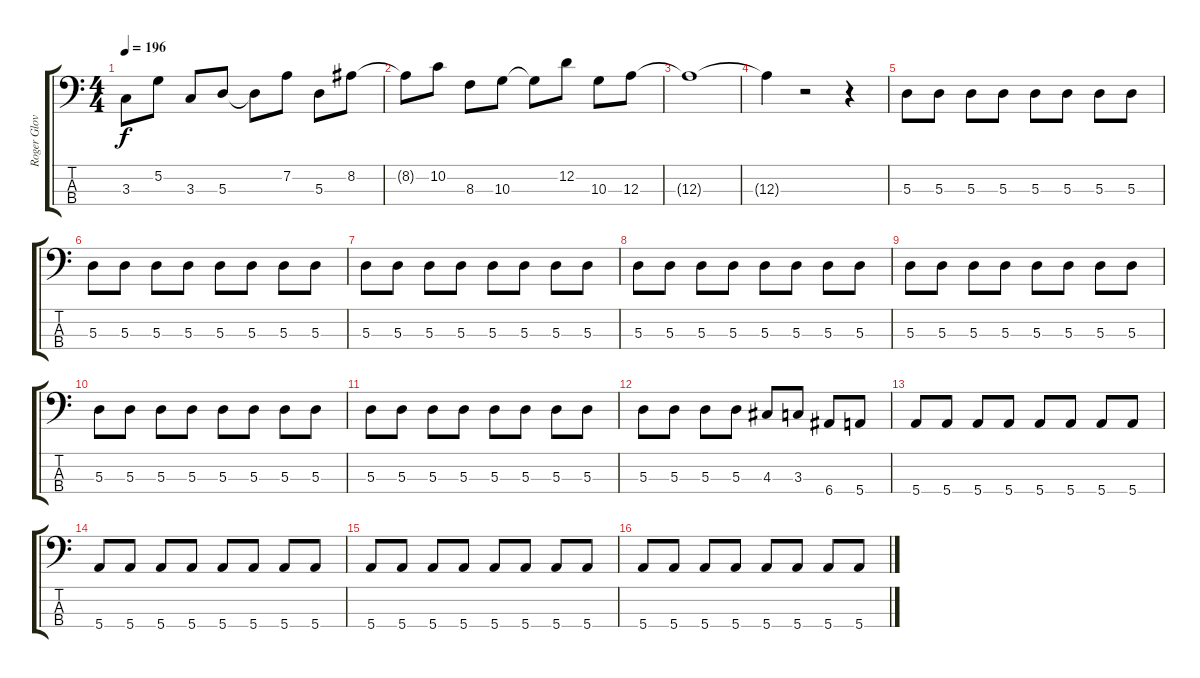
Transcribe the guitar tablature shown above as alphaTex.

\track ("Roger Glover" "Roger Glov") {instrument electricbassfinger}
\staff {score tabs}
\tuning (G2 D2 A1 E1) {hide}
\ts (4 4)
\tempo 196
\clef f4
\ks c
3.3{t}.8{dy f} 5.2.8 3.3.8 5.3.8 5.3{t}.8 7.2.8 5.3.8 8.2.8 |
8.2{t}.8 10.2.8 8.3.8 10.3.8 10.3{t}.8 12.2.8 10.3.8 12.3.8 |
12.3{t}.1 |
12.3{t}.4 r.2 r.4 |
5.3.8 5.3.8 5.3.8 5.3.8 5.3.8 5.3.8 5.3.8 5.3.8 |
5.3.8 5.3.8 5.3.8 5.3.8 5.3.8 5.3.8 5.3.8 5.3.8 |
5.3.8 5.3.8 5.3.8 5.3.8 5.3.8 5.3.8 5.3.8 5.3.8 |
5.3.8 5.3.8 5.3.8 5.3.8 5.3.8 5.3.8 5.3.8 5.3.8 |
5.3.8 5.3.8 5.3.8 5.3.8 5.3.8 5.3.8 5.3.8 5.3.8 |
5.3.8 5.3.8 5.3.8 5.3.8 5.3.8 5.3.8 5.3.8 5.3.8 |
5.3.8 5.3.8 5.3.8 5.3.8 5.3.8 5.3.8 5.3.8 5.3.8 |
5.3.8 5.3.8 5.3.8 5.3.8 4.3.8 3.3.8 6.4.8 5.4.8 |
5.4.8 5.4.8 5.4.8 5.4.8 5.4.8 5.4.8 5.4.8 5.4.8 |
5.4.8 5.4.8 5.4.8 5.4.8 5.4.8 5.4.8 5.4.8 5.4.8 |
5.4.8 5.4.8 5.4.8 5.4.8 5.4.8 5.4.8 5.4.8 5.4.8 |
5.4.8 5.4.8 5.4.8 5.4.8 5.4.8 5.4.8 5.4.8 5.4.8
